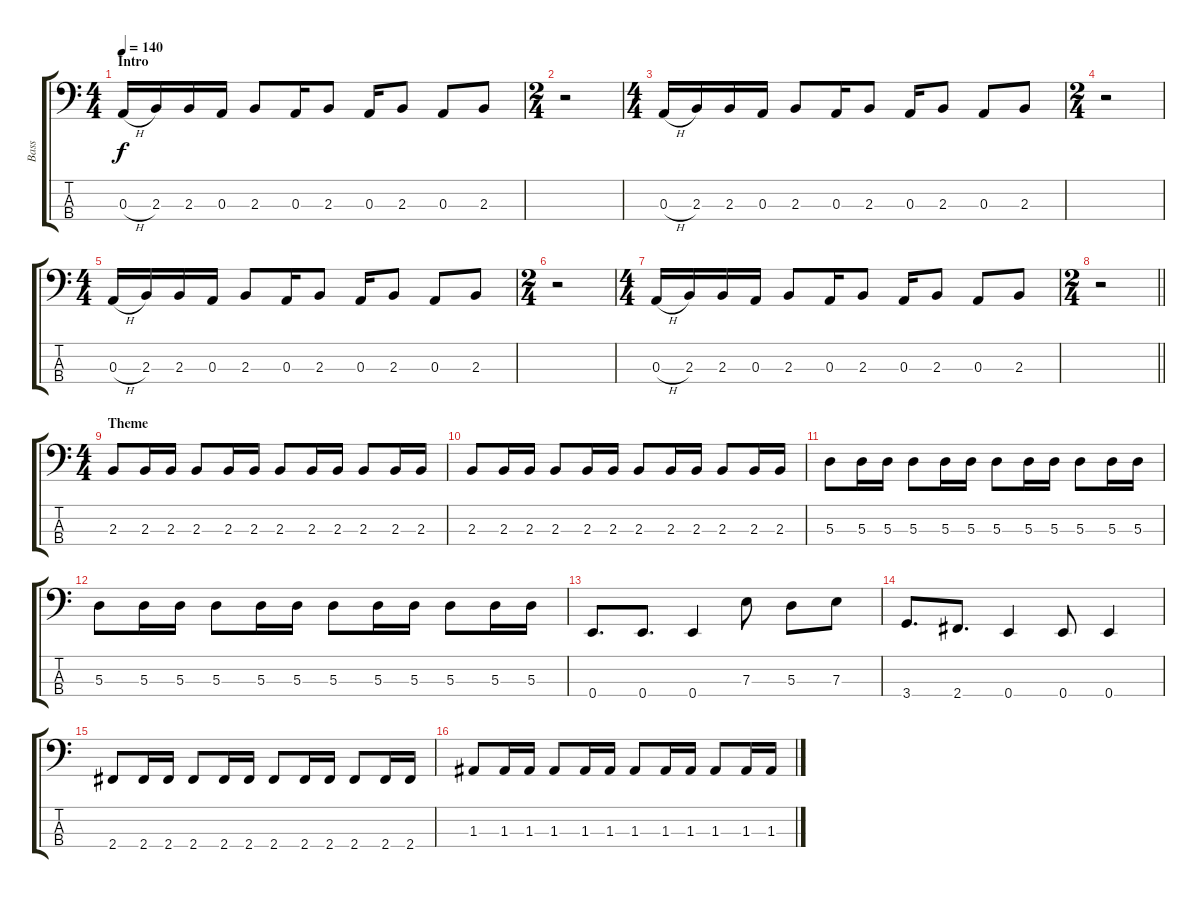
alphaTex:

\track ("Bass" "Bass") {instrument electricbassfinger}
\staff {score tabs}
\tuning (G2 D2 A1 E1) {hide}
\ts (4 4)
\section ("" "Intro")
\tempo 140
\clef f4
\ks c
0.3{h}.16{dy f instrument electricbassfinger} 2.3.16 2.3.16 0.3.16 2.3.8 0.3.16 2.3.8 0.3.16 2.3.8 0.3.8 2.3.8 |
\ts (2 4)
r.2 |
\ts (4 4)
0.3{h}.16 2.3.16 2.3.16 0.3.16 2.3.8 0.3.16 2.3.8 0.3.16 2.3.8 0.3.8 2.3.8 |
\ts (2 4)
r.2 |
\ts (4 4)
0.3{h}.16 2.3.16 2.3.16 0.3.16 2.3.8 0.3.16 2.3.8 0.3.16 2.3.8 0.3.8 2.3.8 |
\ts (2 4)
r.2 |
\ts (4 4)
0.3{h}.16 2.3.16 2.3.16 0.3.16 2.3.8 0.3.16 2.3.8 0.3.16 2.3.8 0.3.8 2.3.8 |
\ts (2 4)
\barLineRight lightlight
r.2 |
\ts (4 4)
\section ("" "Theme")
2.3.8 2.3.16 2.3.16 2.3.8 2.3.16 2.3.16 2.3.8 2.3.16 2.3.16 2.3.8 2.3.16 2.3.16 |
2.3.8 2.3.16 2.3.16 2.3.8 2.3.16 2.3.16 2.3.8 2.3.16 2.3.16 2.3.8 2.3.16 2.3.16 |
5.3.8 5.3.16 5.3.16 5.3.8 5.3.16 5.3.16 5.3.8 5.3.16 5.3.16 5.3.8 5.3.16 5.3.16 |
5.3.8 5.3.16 5.3.16 5.3.8 5.3.16 5.3.16 5.3.8 5.3.16 5.3.16 5.3.8 5.3.16 5.3.16 |
0.4.8{d} 0.4.8{d} 0.4.4 7.3.8 5.3.8 7.3.8 |
3.4.8{d} 2.4.8{d} 0.4.4 0.4.8 0.4.4 |
2.4.8 2.4.16 2.4.16 2.4.8 2.4.16 2.4.16 2.4.8 2.4.16 2.4.16 2.4.8 2.4.16 2.4.16 |
1.3.8 1.3.16 1.3.16 1.3.8 1.3.16 1.3.16 1.3.8 1.3.16 1.3.16 1.3.8 1.3.16 1.3.16
